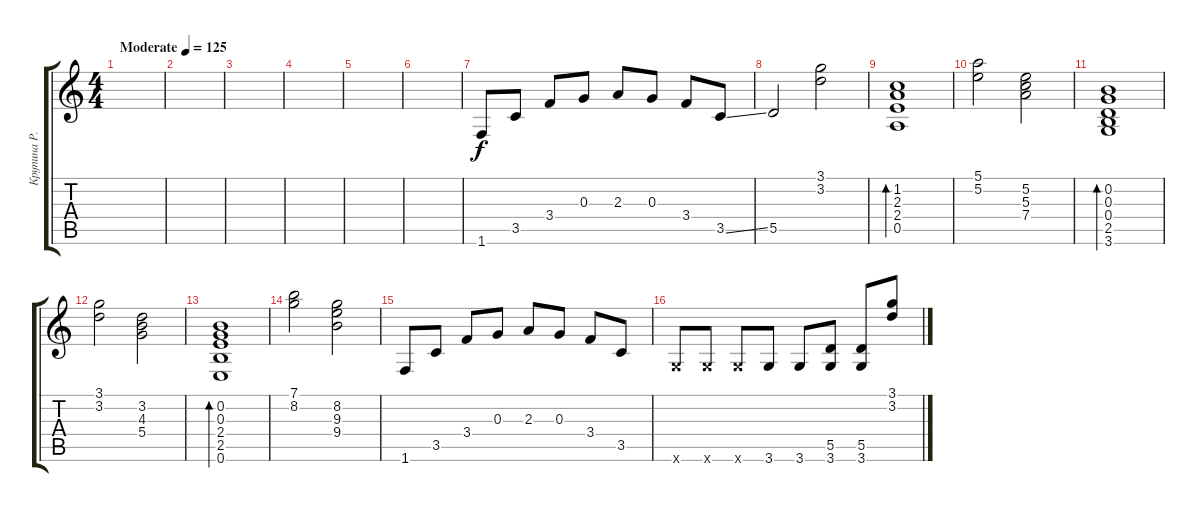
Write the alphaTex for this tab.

\track ("Крупина Р.В." "Крупина Р.") {instrument acousticguitarsteel}
\staff {score tabs}
\tuning (E4 B3 G3 D3 A2 E2) {hide}
\ts (4 4)
\tempo (125 "Moderate")
\clef g2
\ks c
|
|
|
|
|
|
1.6.8 3.5.8 3.4.8 0.3.8 2.3.8 0.3.8 3.4.8 3.5{ss}.8 |
5.5.2 (3.1 3.2).2 |
(1.2 2.3 2.4 0.5).1{bd 480} |
(5.1 5.2).2 (5.2 5.3 7.4).2 |
(0.2 0.3 0.4 2.5 3.6).1{bd 480} |
(3.1 3.2).2 (3.2 4.3 5.4).2 |
(0.2 0.3 2.4 2.5 0.6).1{bd 480} |
(7.1 8.2).2 (8.2 9.3 9.4).2 |
1.6.8 3.5.8 3.4.8 0.3.8 2.3.8 0.3.8 3.4.8 3.5.8 |
3.6{x}.8 3.6{x}.8 3.6{x}.8 3.6.8 3.6.8 (5.5 3.6).8 (5.5 3.6).8 (3.1 3.2).8
